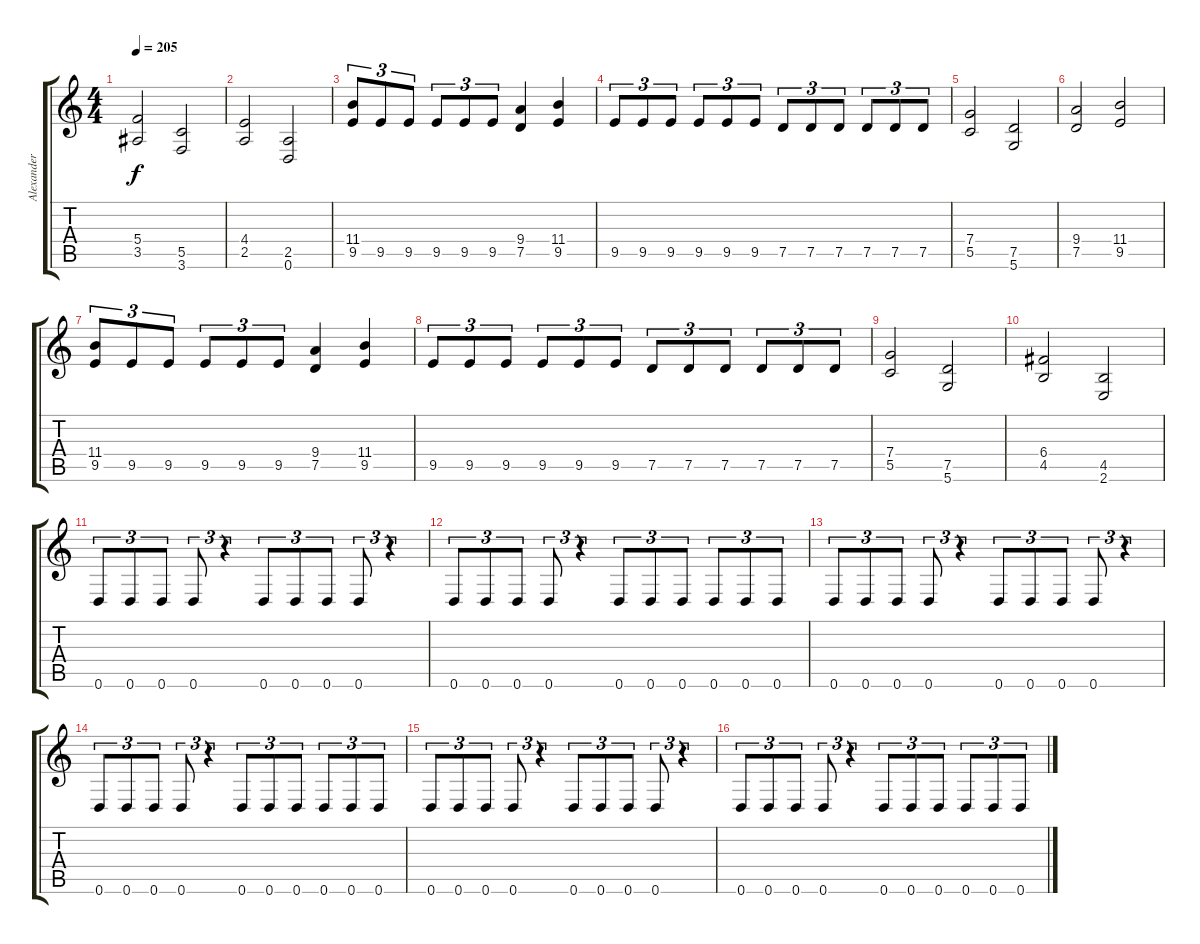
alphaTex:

\track ("Alexander Kuoppala" "Alexander ") {instrument distortionguitar}
\staff {score tabs}
\tuning (D4 A3 F3 C3 G2 D2) {hide}
\ts (4 4)
\tempo 205
\clef g2
\ks c
(5.4 3.5).2{dy f} (5.5 3.6).2 |
(4.4 2.5).2 (2.5 0.6).2 |
(11.4 9.5).8{tu (3 2)} 9.5.8{tu (3 2)} 9.5.8{tu (3 2)} 9.5.8{tu (3 2)} 9.5.8{tu (3 2)} 9.5.8{tu (3 2)} (9.4 7.5).4 (11.4 9.5).4 |
9.5.8{tu (3 2)} 9.5.8{tu (3 2)} 9.5.8{tu (3 2)} 9.5.8{tu (3 2)} 9.5.8{tu (3 2)} 9.5.8{tu (3 2)} 7.5.8{tu (3 2)} 7.5.8{tu (3 2)} 7.5.8{tu (3 2)} 7.5.8{tu (3 2)} 7.5.8{tu (3 2)} 7.5.8{tu (3 2)} |
(7.4 5.5).2 (7.5 5.6).2 |
(9.4 7.5).2 (11.4 9.5).2 |
(11.4 9.5).8{tu (3 2)} 9.5.8{tu (3 2)} 9.5.8{tu (3 2)} 9.5.8{tu (3 2)} 9.5.8{tu (3 2)} 9.5.8{tu (3 2)} (9.4 7.5).4 (11.4 9.5).4 |
9.5.8{tu (3 2)} 9.5.8{tu (3 2)} 9.5.8{tu (3 2)} 9.5.8{tu (3 2)} 9.5.8{tu (3 2)} 9.5.8{tu (3 2)} 7.5.8{tu (3 2)} 7.5.8{tu (3 2)} 7.5.8{tu (3 2)} 7.5.8{tu (3 2)} 7.5.8{tu (3 2)} 7.5.8{tu (3 2)} |
(7.4 5.5).2 (7.5 5.6).2 |
(6.4 4.5).2 (4.5 2.6).2 |
0.6.8{tu (3 2)} 0.6.8{tu (3 2)} 0.6.8{tu (3 2)} 0.6.8{tu (3 2)} r.4{tu (3 2)} 0.6.8{tu (3 2)} 0.6.8{tu (3 2)} 0.6.8{tu (3 2)} 0.6.8{tu (3 2)} r.4{tu (3 2)} |
0.6.8{tu (3 2)} 0.6.8{tu (3 2)} 0.6.8{tu (3 2)} 0.6.8{tu (3 2)} r.4{tu (3 2)} 0.6.8{tu (3 2)} 0.6.8{tu (3 2)} 0.6.8{tu (3 2)} 0.6.8{tu (3 2)} 0.6.8{tu (3 2)} 0.6.8{tu (3 2)} |
0.6.8{tu (3 2)} 0.6.8{tu (3 2)} 0.6.8{tu (3 2)} 0.6.8{tu (3 2)} r.4{tu (3 2)} 0.6.8{tu (3 2)} 0.6.8{tu (3 2)} 0.6.8{tu (3 2)} 0.6.8{tu (3 2)} r.4{tu (3 2)} |
0.6.8{tu (3 2)} 0.6.8{tu (3 2)} 0.6.8{tu (3 2)} 0.6.8{tu (3 2)} r.4{tu (3 2)} 0.6.8{tu (3 2)} 0.6.8{tu (3 2)} 0.6.8{tu (3 2)} 0.6.8{tu (3 2)} 0.6.8{tu (3 2)} 0.6.8{tu (3 2)} |
0.6.8{tu (3 2)} 0.6.8{tu (3 2)} 0.6.8{tu (3 2)} 0.6.8{tu (3 2)} r.4{tu (3 2)} 0.6.8{tu (3 2)} 0.6.8{tu (3 2)} 0.6.8{tu (3 2)} 0.6.8{tu (3 2)} r.4{tu (3 2)} |
0.6.8{tu (3 2)} 0.6.8{tu (3 2)} 0.6.8{tu (3 2)} 0.6.8{tu (3 2)} r.4{tu (3 2)} 0.6.8{tu (3 2)} 0.6.8{tu (3 2)} 0.6.8{tu (3 2)} 0.6.8{tu (3 2)} 0.6.8{tu (3 2)} 0.6.8{tu (3 2)}
